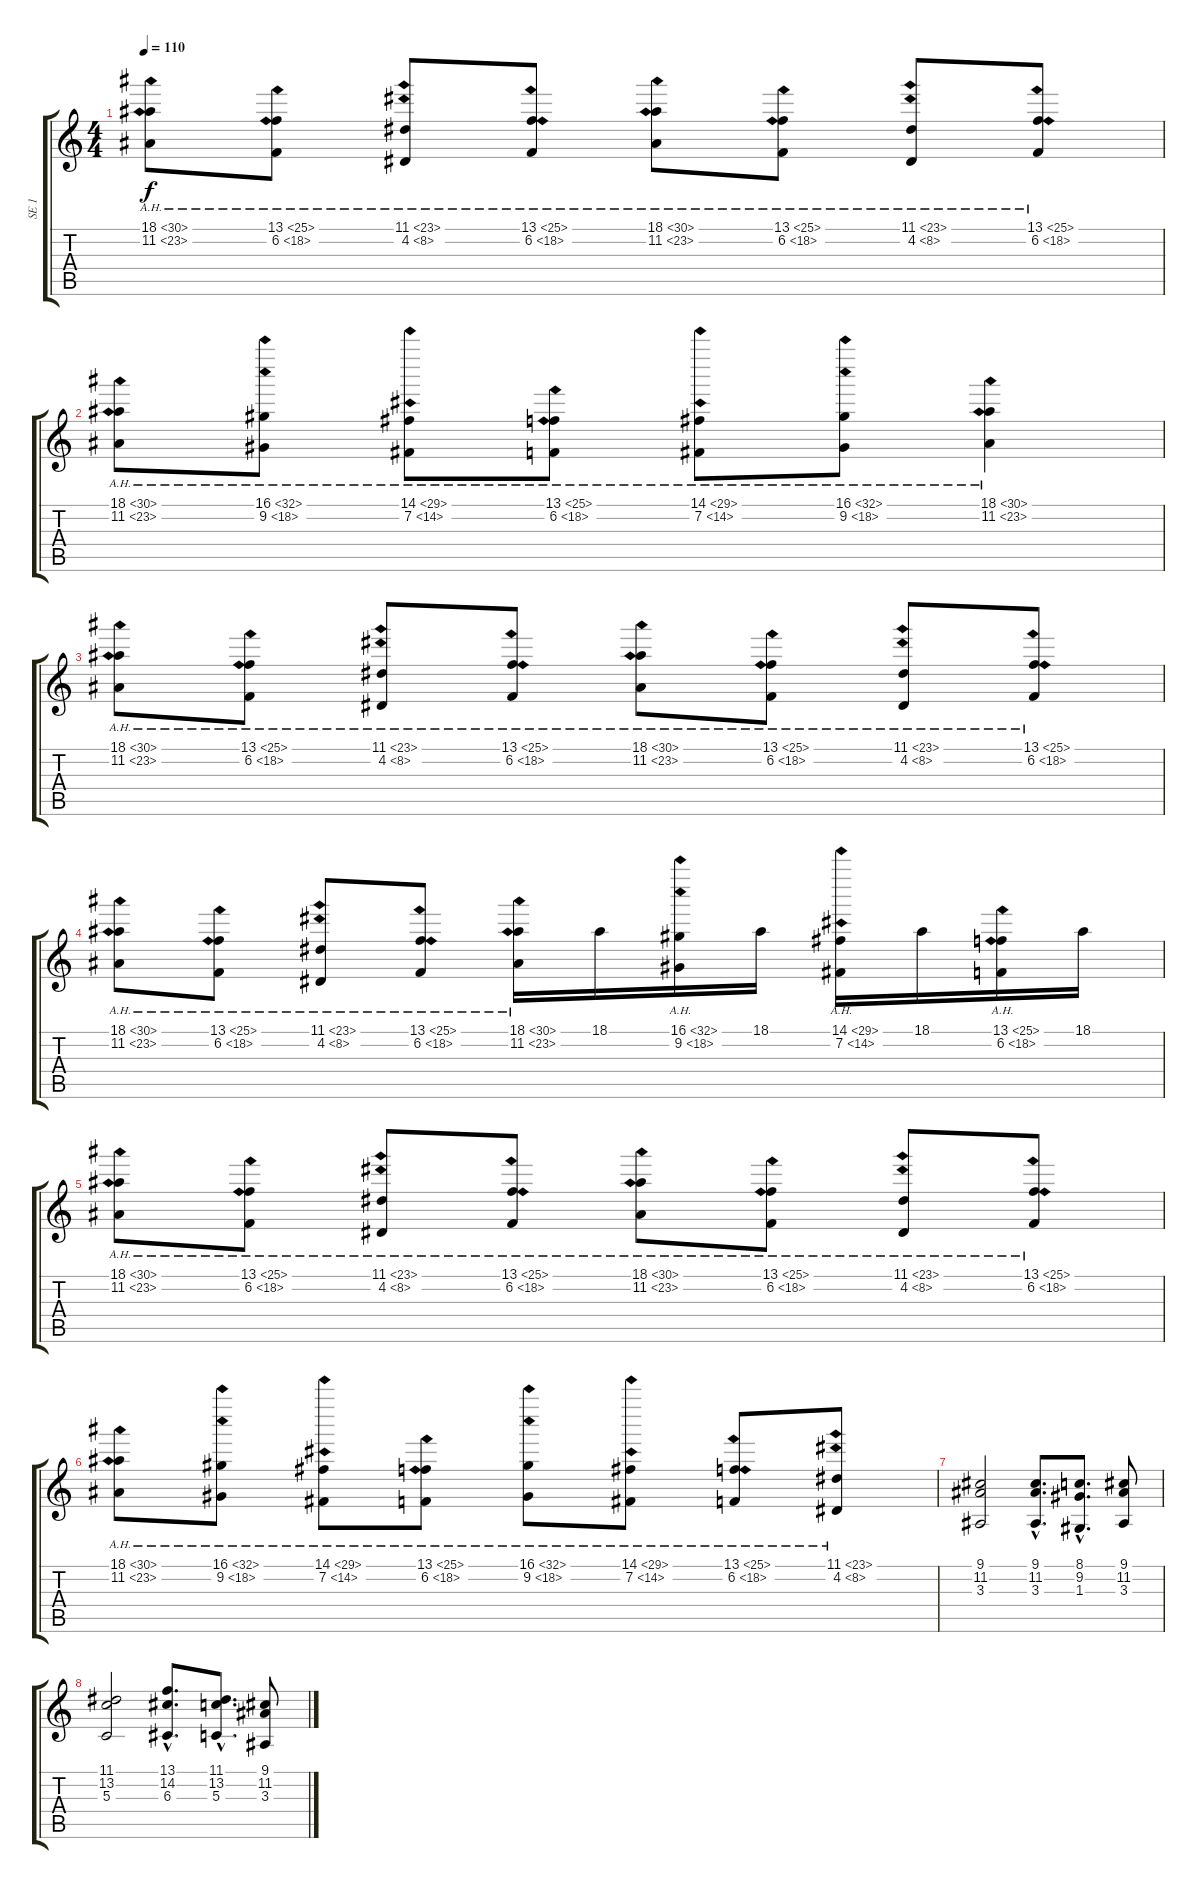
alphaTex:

\track ("SE 1" "SE 1") {instrument stringensemble1}
\staff {score tabs}
\tuning (E4 B3 G3 D3 A2 E2) {hide}
\ts (4 4)
\tempo 110
\clef g2
\ks c
(18.1{ah 12} 11.2{ah 12}).8{dy f} (13.1{ah 12} 6.2{ah 12}).8 (11.1{ah 12} 4.2{ah 4}).8 (13.1{ah 12} 6.2{ah 12}).8 (18.1{ah 12} 11.2{ah 12}).8 (13.1{ah 12} 6.2{ah 12}).8 (11.1{ah 12} 4.2{ah 4}).8 (13.1{ah 12} 6.2{ah 12}).8 |
(18.1{ah 12} 11.2{ah 12}).8 (16.1{ah 16} 9.2{ah 9}).8 (14.1{ah 15} 7.2{ah 7}).8 (13.1{ah 12} 6.2{ah 12}).8 (14.1{ah 15} 7.2{ah 7}).8 (16.1{ah 16} 9.2{ah 9}).8 (18.1{ah 12} 11.2{ah 12}).4 |
(18.1{ah 12} 11.2{ah 12}).8 (13.1{ah 12} 6.2{ah 12}).8 (11.1{ah 12} 4.2{ah 4}).8 (13.1{ah 12} 6.2{ah 12}).8 (18.1{ah 12} 11.2{ah 12}).8 (13.1{ah 12} 6.2{ah 12}).8 (11.1{ah 12} 4.2{ah 4}).8 (13.1{ah 12} 6.2{ah 12}).8 |
(18.1{ah 12} 11.2{ah 12}).8 (13.1{ah 12} 6.2{ah 12}).8 (11.1{ah 12} 4.2{ah 4}).8 (13.1{ah 12} 6.2{ah 12}).8 (18.1{ah 12} 11.2{ah 12}).16 18.1.16 (16.1{ah 16} 9.2{ah 9}).16 18.1.16 (14.1{ah 15} 7.2{ah 7}).16 18.1.16 (13.1{ah 12} 6.2{ah 12}).16 18.1.16 |
(18.1{ah 12} 11.2{ah 12}).8 (13.1{ah 12} 6.2{ah 12}).8 (11.1{ah 12} 4.2{ah 4}).8 (13.1{ah 12} 6.2{ah 12}).8 (18.1{ah 12} 11.2{ah 12}).8 (13.1{ah 12} 6.2{ah 12}).8 (11.1{ah 12} 4.2{ah 4}).8 (13.1{ah 12} 6.2{ah 12}).8 |
(18.1{ah 12} 11.2{ah 12}).8 (16.1{ah 16} 9.2{ah 9}).8 (14.1{ah 15} 7.2{ah 7}).8 (13.1{ah 12} 6.2{ah 12}).8 (16.1{ah 16} 9.2{ah 9}).8 (14.1{ah 15} 7.2{ah 7}).8 (13.1{ah 12} 6.2{ah 12}).8 (11.1{ah 12} 4.2{ah 4}).8 |
\section ("" "")
(9.1 11.2 3.3).2 (9.1{hac} 11.2{hac} 3.3{hac}).8{d} (8.1{hac} 9.2{hac} 1.3{hac}).8{d} (9.1 11.2 3.3).8 |
(11.1 13.2 5.3).2 (13.1{hac} 14.2{hac} 6.3{hac}).8{d} (11.1{hac} 13.2{hac} 5.3{hac}).8{d} (9.1 11.2 3.3).8
